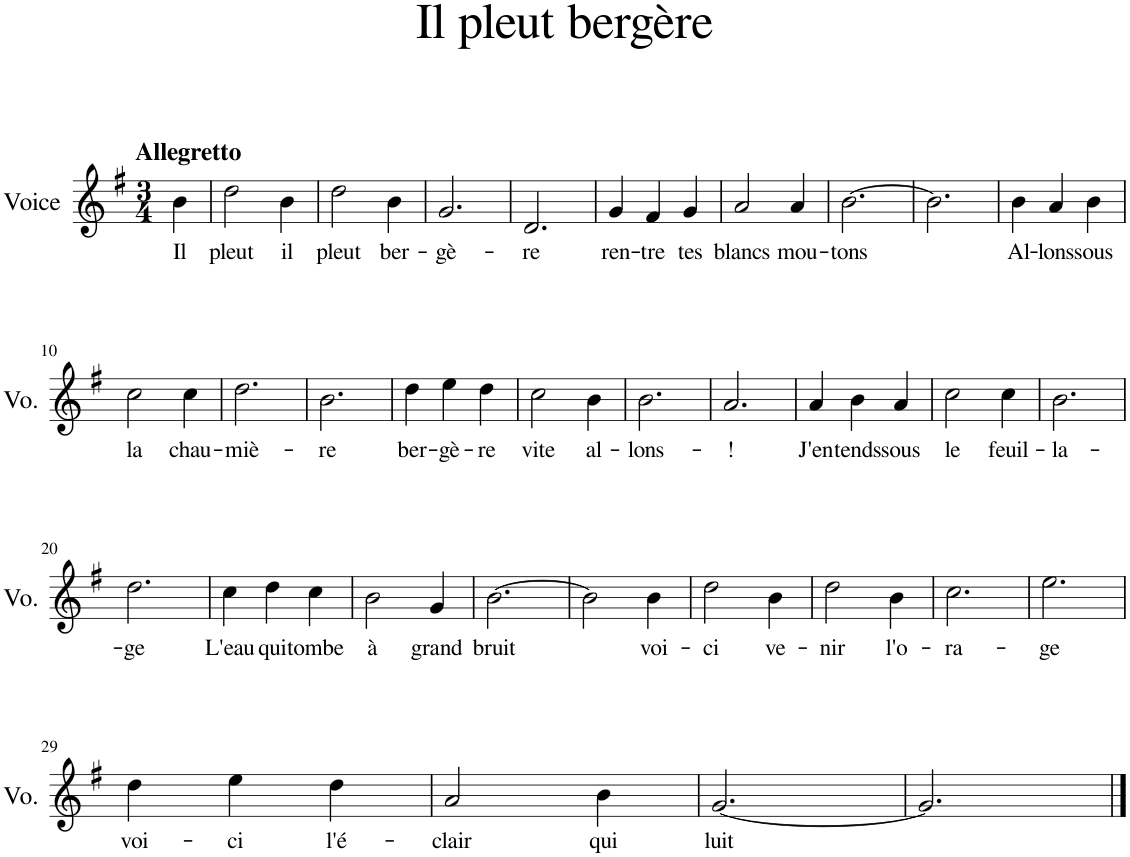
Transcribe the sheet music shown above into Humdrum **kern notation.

**kern	**text
*part1	*part1
*staff1	*staff1
*I"Voice	*
*I'Vo.	*
*clefG2	*
*k[f#]	*
*M3/4	*
=	=
!LO:TX:a:B:t=Allegretto	!
!	!LO:LY:b
4b\	Il
=1	=1
!	!LO:LY:b
2dd\	pleut
!	!LO:LY:b
4b\	il
=2	=2
!	!LO:LY:b
2dd\	pleut
!	!LO:LY:b
4b\	ber-
=3	=3
!	!LO:LY:b
2.g/	gè-
=4	=4
!	!LO:LY:b
2.d/	re
=5	=5
!	!LO:LY:b
4g/	ren-
!	!LO:LY:b
4f#/	tre
!	!LO:LY:b
4g/	tes
=6	=6
!	!LO:LY:b
2a/	blancs
!	!LO:LY:b
4a/	mou-
=7	=7
!	!LO:LY:b
[2.b\	tons
=8	=8
2.b\]	.
=9	=9
!	!LO:LY:b
4b\	Al-
!	!LO:LY:b
4a/	lons
!	!LO:LY:b
4b\	sous
!!LO:LB:g=z
=10	=10
!	!LO:LY:b
2cc\	la
!	!LO:LY:b
4cc\	chau-
=11	=11
!	!LO:LY:b
2.dd\	-miè-
=12	=12
!	!LO:LY:b
2.b\	re
=13	=13
!	!LO:LY:b
4dd\	ber-
!	!LO:LY:b
4ee\	gè-
!	!LO:LY:b
4dd\	re
=14	=14
!	!LO:LY:b
2cc\	vite
!	!LO:LY:b
4b\	al-
=15	=15
!	!LO:LY:b
2.b\	-lons-
=16	=16
!	!LO:LY:b
2.a/	\!
=17	=17
!	!LO:LY:b
4a/	J'en-
!	!LO:LY:b
4b\	tends
!	!LO:LY:b
4a/	sous
=18	=18
!	!LO:LY:b
2cc\	le
!	!LO:LY:b
4cc\	feuil-
=19	=19
!	!LO:LY:b
2.b\	la-
!!LO:LB:g=z
=20	=20
!	!LO:LY:b
2.dd\	ge
=21	=21
!	!LO:LY:b
4cc\	L'eau
!	!LO:LY:b
4dd\	qui
!	!LO:LY:b
4cc\	tombe
=22	=22
!	!LO:LY:b
2b\	à
!	!LO:LY:b
4g/	grand
=23	=23
!	!LO:LY:b
[2.b\	bruit
=24	=24
2b\]	.
!	!LO:LY:b
4b\	voi-
=25	=25
!	!LO:LY:b
2dd\	ci
!	!LO:LY:b
4b\	ve-
=26	=26
!	!LO:LY:b
2dd\	nir
!	!LO:LY:b
4b\	l'o-
=27	=27
!	!LO:LY:b
2.cc\	ra-
=28	=28
!	!LO:LY:b
2.ee\	ge
!!LO:LB:g=z
=29	=29
!	!LO:LY:b
4dd\	voi-
!	!LO:LY:b
4ee\	ci
!	!LO:LY:b
4dd\	l'é-
=30	=30
!	!LO:LY:b
2a/	clair
!	!LO:LY:b
4b\	qui
=31	=31
!	!LO:LY:b
[2.g/	luit
=32	=32
2.g/]	.
==	==
*-	*-
